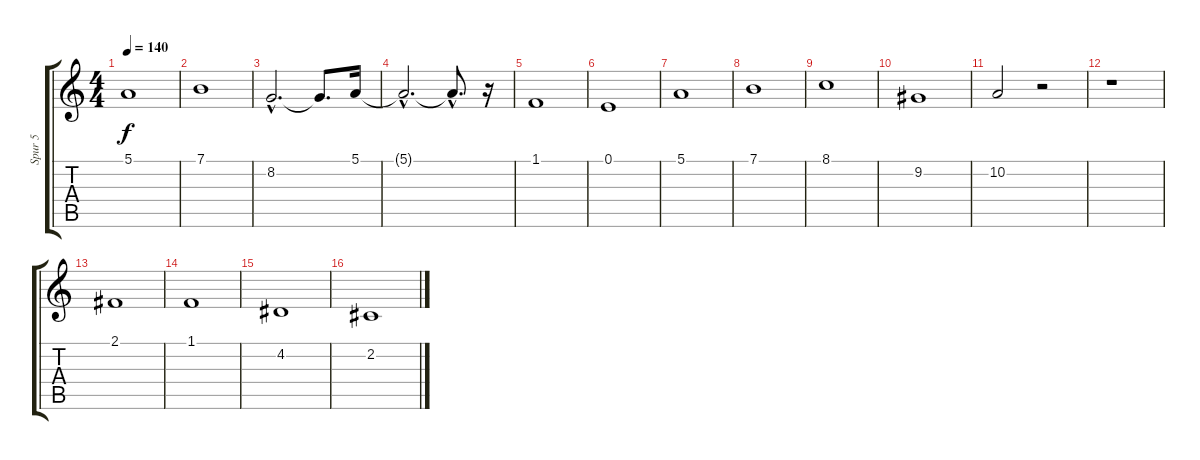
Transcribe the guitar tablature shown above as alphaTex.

\track ("Spur 5" "Spur 5") {instrument synthstrings2}
\staff {score tabs}
\tuning (E4 B3 G3 D3 A2 E2) {hide}
\ts (4 4)
\tempo 140
\clef g2
\ks c
5.1.1{dy f} |
7.1.1 |
8.2{hac}.2{d} 8.2{t}.8{d} 5.1.16 |
5.1{hac t}.2{d} 5.1{hac t}.8{d} r.16 |
1.1.1 |
0.1.1 |
5.1.1 |
7.1.1 |
8.1.1 |
9.2.1 |
10.2.2 r.2 |
r.1 |
2.1.1 |
1.1.1 |
4.2.1 |
2.2.1
